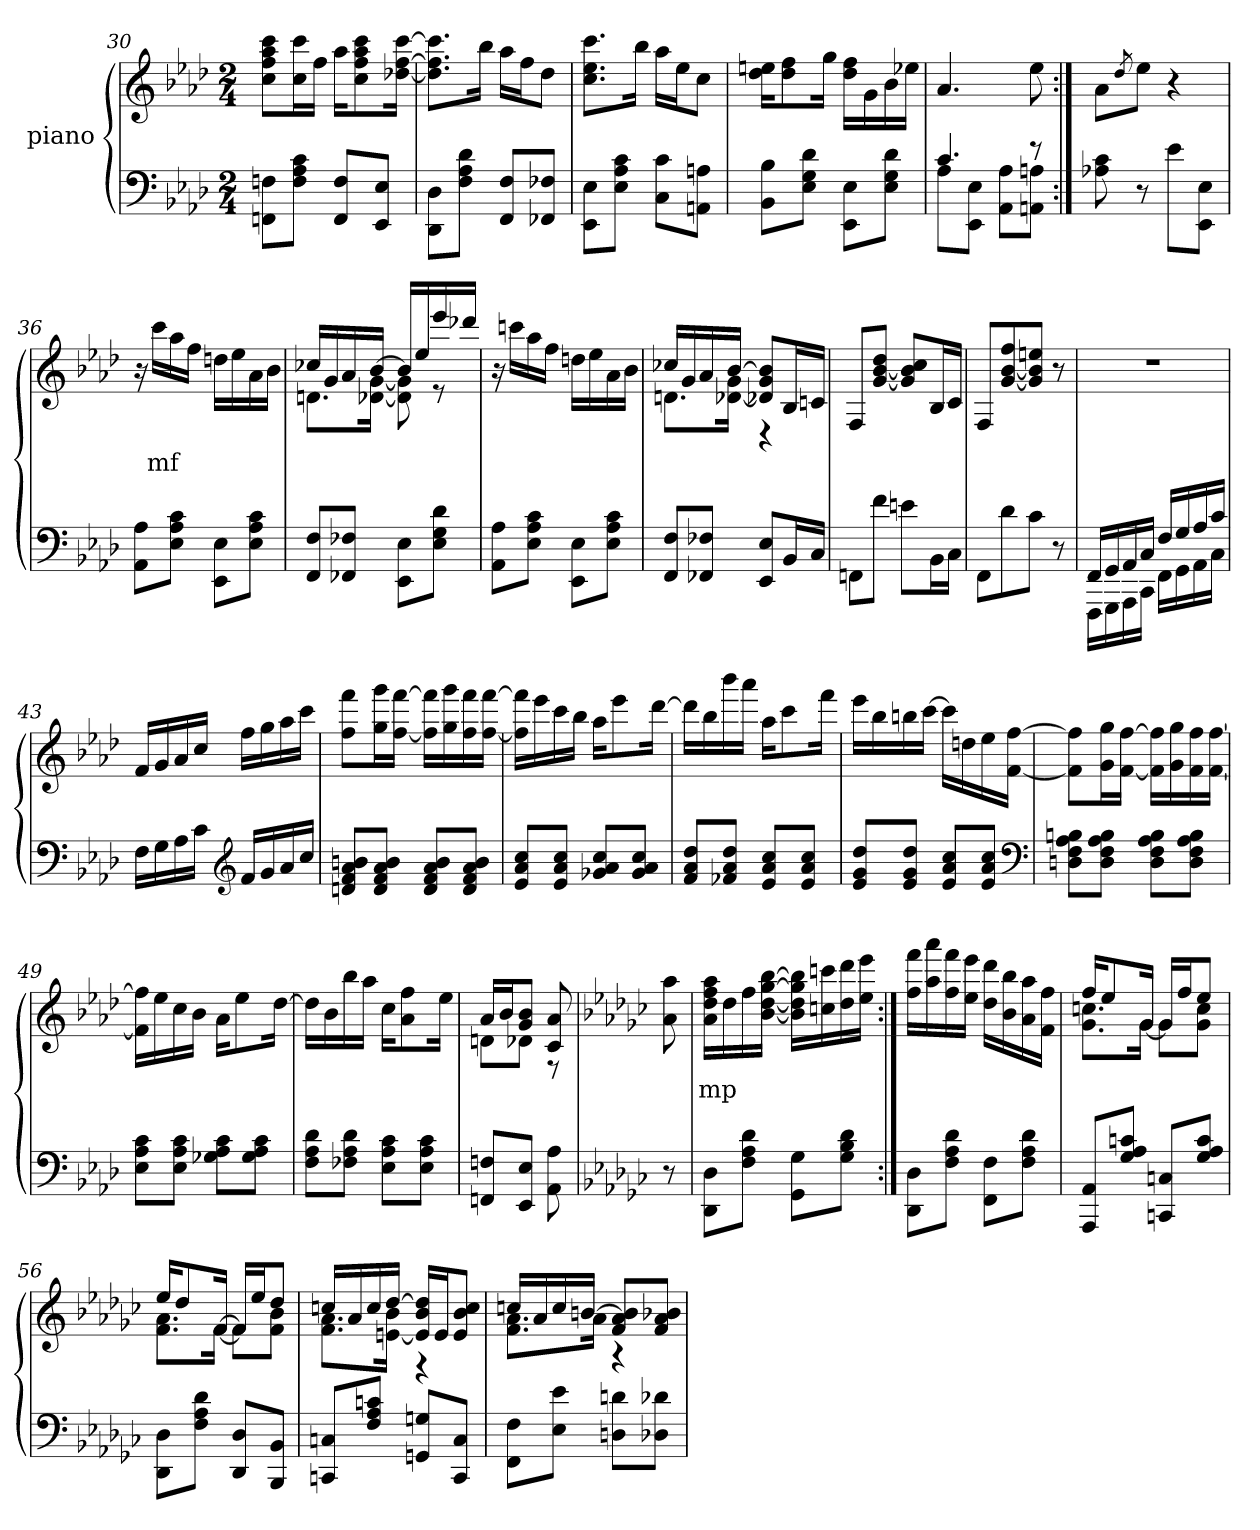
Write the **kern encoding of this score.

**kern	**kern	**text
*part2	*part1	*part1
*staff2	*staff1	*staff1
*I"piano	*I"piano	*
*clefF4	*clefG2	*
*k[b-e-a-d-]	*k[b-e-a-d-]	*
*M2/4	*M2/4	*
=30	=30	=30
8Fn 8FFnL	8ccc 8aa- 8ff 8ccL	.
8c 8A- 8FJ	16ccc 16ccL	.
.	16ffJJ	.
8F 8FFL	16aa-KL	.
.	8ccc 8aa- 8ff 8cc	.
8E- 8EE-J	.	.
.	[16ccc [16ff [16dd-XJk	.
=31	=31	=31
8D- 8DD-L	8.ccc] 8.ff] 8.dd-]L	.
8d- 8A- 8FJ	.	.
.	16bb-Jk	.
8F 8FFL	16aa-LL	.
.	16ffJ	.
8F-X 8FF-XJ	8dd-J	.
=32	=32	=32
8E- 8EE-L	8.ccc 8.ee- 8.ccL	.
8c 8A- 8E-J	.	.
.	16bb-Jk	.
8c 8CL	16aa-LL	.
.	16ee-J	.
8An 8AAnJ	8ccJ	.
=33	=33	=33
8B- 8BB-L	16een 16dd-KL	.
.	8ff 8dd-	.
8d- 8G 8E-J	.	.
.	16ggJk	.
8E- 8EE-L	16ff 16dd-LL	.
.	16g	.
8d- 8G 8E-J	16b-	.
.	16ee-XJJ	.
=34	=34	=34
*^	*	*
4.c	8A-L	4.a-	.
.	8E- 8EE-J	.	.
.	8A- 8AA-L	.	.
8r	8An 8AAnJ	8ee-	.
*v	*v	*	*
=35:|!	=35:|!	=35:|!
8c 8A-X	8a-L	.
.	8qdd-	.
8r	8ee-J	.
8e-L	4r	.
8E- 8EE-J	.	.
=36	=36	=36
8A- 8AA-L	16r	.
.	16cccLL	mf
8c 8A- 8E-J	16aa-	.
.	16ffJJ	.
8E- 8EE-L	16ddnLL	.
.	16ee-	.
8c 8A- 8E-J	16a-	.
.	16b-JJ	.
=37	=37	=37
*	*^	*
8F 8FFL	16cc-XLL	8.dnL	.
.	16g	.	.
8F-X 8FF-XJ	16a-	.	.
.	[16b-JJ	[16g [16d-XJk	.
8E- 8EE-L	16b-LL]	8g] 8d-]	.
.	16ee-	.	.
8d- 8G 8E-J	16eee-	8r	.
.	16ddd-XJJ	.	.
*	*v	*v	*
=38	=38	=38
8A- 8AA-L	16r	.
.	16cccnLL	.
8c 8A- 8E-J	16aa-	.
.	16ffJJ	.
8E- 8EE-L	16ddnLL	.
.	16ee-	.
8c 8A- 8E-J	16a-	.
.	16b-JJ	.
=39	=39	=39
*	*^	*
8F 8FFL	16cc-XLL	8.dnL	.
.	16g	.	.
8F-X 8FF-XJ	16a-	.	.
.	[16b-JJ	16g [16d-XJk	.
8E- 8EE-L	8b-] 8g 8d-X]L	4r	.
16BB-L	16B-L	.	.
16CJJ	16cnJJ	.	.
*	*v	*v	*
=40	=40	=40
8FFnL	8FL	.
8fJ	8dd- [8b- [8gJ	.
8enL	8cc 8b-] 8g]L	.
16BB-L	16B-L	.
16CJJ	16cJJ	.
=41	=41	=41
8FFL	8FL	.
8d-	8ff [8b- [8g	.
8cJ	8een 8b-] 8g]J	.
8r	8r	.
=42	=42	=42
*^	*	*
16FFLL	16FFFLL	2r	.
16GG	16GGG	.	.
16AA-	16AAA-	.	.
16CJJ	16CCJJ	.	.
16FLL	16FFLL	.	.
16G	16GG	.	.
16A-	16AA-	.	.
16cJJ	16CJJ	.	.
*v	*v	*	*
=43	=43	=43
16FLL	16fLL	.
16G	16g	.
16A-	16a-	.
16cJJ	16ccJJ	.
*clefG2	*	*
16fLL	16ffLL	.
16g	16gg	.
16a-	16aa-	.
16ccJJ	16cccJJ	.
=44	=44	=44
8bn 8a- 8f 8dnL	8fff 8ffL	.
8b 8a- 8f 8dJ	16ggg 16ggL	.
.	[16fff [16ffJJ	.
8b 8a- 8f 8dL	16fff] 16ff]LL	.
.	16ggg 16gg	.
8b 8a- 8f 8dJ	16fff 16ff	.
.	[16fff [16ffJJ	.
=45	=45	=45
8cc 8a- 8e-L	16fff] 16ff]LL	.
.	16eee-	.
8cc 8a- 8e-J	16ccc	.
.	16bb-JJ	.
8cc 8a- 8g-XL	16aa-KL	.
.	8eee-	.
8cc 8a- 8g-J	.	.
.	[16ddd-Jk	.
=46	=46	=46
8dd- 8a- 8fL	16ddd-LL]	.
.	16bb-	.
8dd- 8a- 8f-XJ	16bbb-	.
.	16aaa-JJ	.
8cc 8a- 8e-L	16aa-KL	.
.	8ccc	.
8cc 8a- 8e-J	.	.
.	16fffJk	.
=47	=47	=47
8dd- 8g 8e-L	16eee-LL	.
.	16bb-	.
8dd- 8g 8e-J	16bbn	.
.	[16cccJJ	.
8cc 8a- 8e-L	16cccLL]	.
.	16ddn	.
8cc 8a- 8e-J	16ee-	.
.	[16ff [16fJJ	.
*clefF4	*	*
=48	=48	=48
8Bn 8A- 8F 8DnL	8ff] 8f]L	.
8B 8A- 8F 8DJ	16gg 16gL	.
.	[16ff [16fJJ	.
8B 8A- 8F 8DL	16ff] 16f]LL	.
.	16gg 16g	.
8B 8A- 8F 8DJ	16ff 16f	.
.	[16ff [16fJJ	.
=49	=49	=49
8c 8A- 8E-L	16ff] 16f]LL	.
.	16ee-	.
8c 8A- 8E-J	16cc	.
.	16b-JJ	.
8c 8A- 8G-XL	16a-KL	.
.	8ee-	.
8c 8A- 8G-J	.	.
.	[16dd-Jk	.
=50	=50	=50
8d- 8A- 8FL	16dd-LL]	.
.	16b-	.
8d- 8A- 8F-XJ	16bb-	.
.	16aa-JJ	.
8c 8A- 8E-L	16ccKL	.
.	8ff 8a-	.
8c 8A- 8E-J	.	.
.	16ee-Jk	.
=51	=51	=51
*	*^	*
8Fn 8FFnL	16a-LL	8dnL	.
.	16b-J	.	.
8E- 8EE-J	8b- 8gJ	8d-XJ	.
8A- 8AA-	8a- 8c	8r	.
*	*v	*v	*
=52	=52	=52
*k[b-e-a-d-g-c-]	*k[b-e-a-d-g-c-]	*
8r	8aa- 8a-	.
=53	=53	=53
8D- 8DD-L	16aa- 16ff 16dd- 16a-LL	mp
.	16dd-	.
8d- 8A- 8FJ	16ff	.
.	[16bb- [16gg- [16dd- [16b-JJ	.
8G- 8GG-L	16bb-] 16gg-] 16dd-] 16b-]LL	.
.	16cccn 16ccn	.
8d- 8B- 8G-J	16ddd- 16dd-	.
.	16eee- 16ee-JJ	.
=54:|!	=54:|!	=54:|!
8D- 8DD-L	16fff 16ffLL	.
.	16aaa- 16aa-	.
8d- 8A- 8FJ	16fff 16ff	.
.	16eee- 16ee-JJ	.
8F 8FFL	16ddd- 16dd-LL	.
.	16bb- 16b-	.
8d- 8A- 8FJ	16aa- 16a-	.
.	16ff 16fJJ	.
=55	=55	=55
*	*^	*
8AA- 8AAA-L	16ffKL	8.ccn 8.g-L	.
.	8ee-	.	.
8cn 8A- 8G-J	.	.	.
.	16g-Jk	[16g-Jk	.
8C 8CCL	16g-LL]	8g-L	.
.	16ffJ	.	.
8c 8A- 8G-J	8ee-J	8cc 8g-J	.
=56	=56	=56	=56
8D- 8DD-L	16ee-KL	8.a- 8.fL	.
.	8dd-	.	.
8d- 8A- 8FJ	.	.	.
.	[16fJk	[16fJk	.
8D- 8DD-L	16fLL]	8fL]	.
.	16ee-J	.	.
8BB- 8BBB-J	8dd-J	8b- 8fJ	.
=57	=57	=57	=57
8Cn 8CCnL	16ccnLL	8.a- 8.fL	.
.	16a-	.	.
8c 8A- 8FJ	16cc	.	.
.	[16dd-JJ	16b- [16enJk	.
8Gn 8GGnL	16dd-] 16b- 16en]LL	4r	.
.	16eJ	.	.
8C 8CCJ	8cc 8b- 8eJ	.	.
=58	=58	=58	=58
8F 8FFL	16ccnLL	8.a- 8.fL	.
.	16a-	.	.
8e- 8E-J	16cc	.	.
.	[16bnJJ	16a-Jk	.
8dn 8DnL	8b] 8a- 8fL	4r	.
8d-X 8D-XJ	8b-X 8a- 8fJ	.	.
*	*v	*v	*
=	=	=
*-	*-	*-
